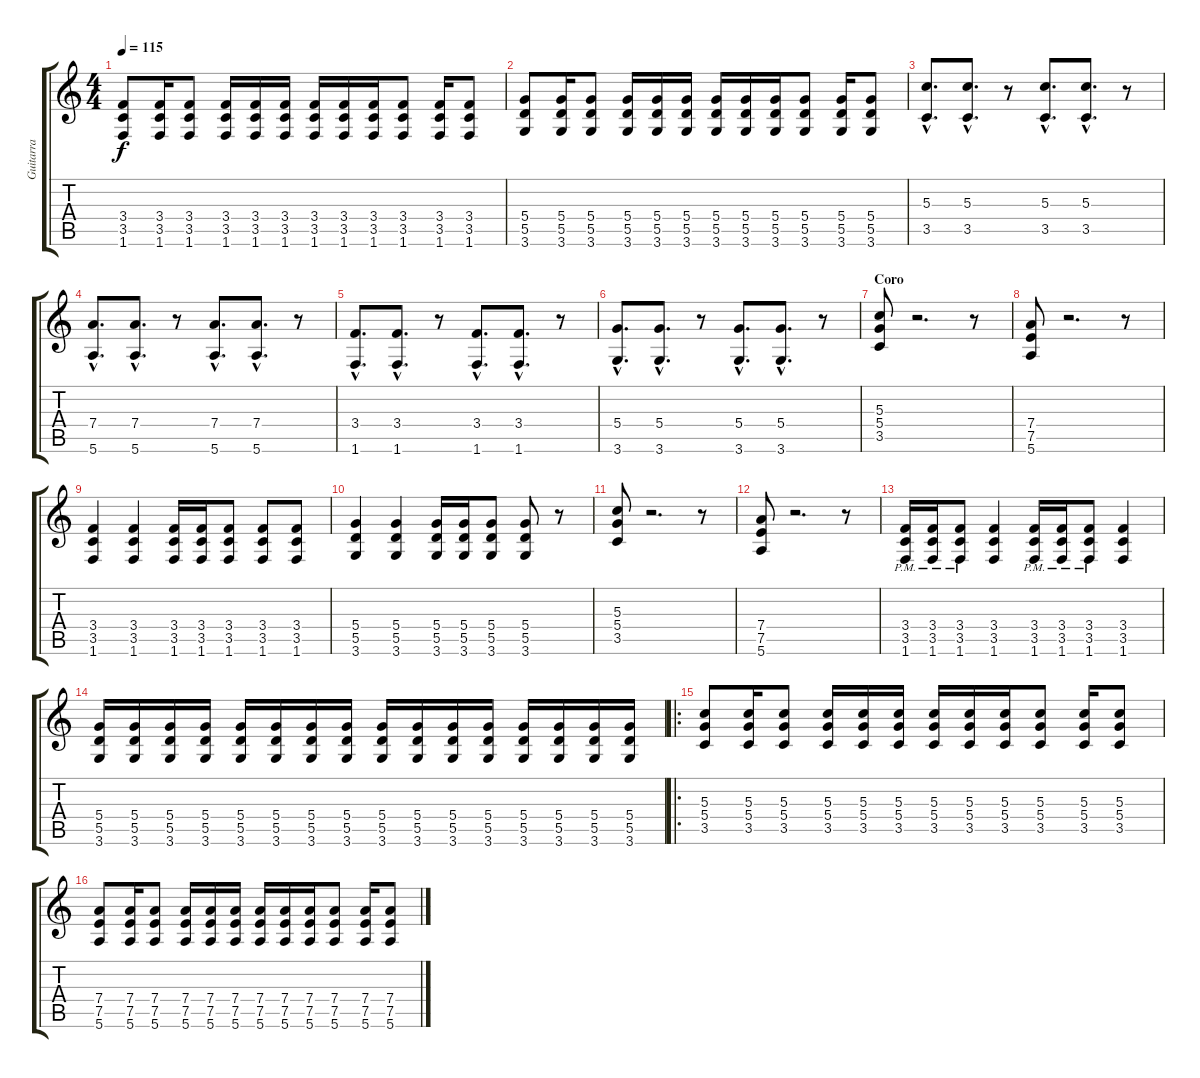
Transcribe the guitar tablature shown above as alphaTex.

\track ("Guitarra" "Guitarra") {instrument distortionguitar}
\staff {score tabs}
\tuning (E4 B3 G3 D3 A2 E2) {hide}
\ts (4 4)
\tempo 115
\clef g2
\ks c
(3.4 3.5 1.6).8{dy f} (3.4 3.5 1.6).16 (3.4 3.5 1.6).8 (3.4 3.5 1.6).16 (3.4 3.5 1.6).16 (3.4 3.5 1.6).16 (3.4 3.5 1.6).16 (3.4 3.5 1.6).16 (3.4 3.5 1.6).16 (3.4 3.5 1.6).8 (3.4 3.5 1.6).16 (3.4 3.5 1.6).8 |
(5.4 5.5 3.6).8 (5.4 5.5 3.6).16 (5.4 5.5 3.6).8 (5.4 5.5 3.6).16 (5.4 5.5 3.6).16 (5.4 5.5 3.6).16 (5.4 5.5 3.6).16 (5.4 5.5 3.6).16 (5.4 5.5 3.6).16 (5.4 5.5 3.6).8 (5.4 5.5 3.6).16 (5.4 5.5 3.6).8 |
(5.3{hac} 3.5{hac}).8{d} (5.3{hac} 3.5{hac}).8{d} r.8 (5.3{hac} 3.5{hac}).8{d} (5.3{hac} 3.5{hac}).8{d} r.8 |
(7.4{hac} 5.6{hac}).8{d} (7.4{hac} 5.6{hac}).8{d} r.8 (7.4{hac} 5.6{hac}).8{d} (7.4{hac} 5.6{hac}).8{d} r.8 |
(3.4{hac} 1.6{hac}).8{d} (3.4{hac} 1.6{hac}).8{d} r.8 (3.4{hac} 1.6{hac}).8{d} (3.4{hac} 1.6{hac}).8{d} r.8 |
(5.4{hac} 3.6{hac}).8{d} (5.4{hac} 3.6{hac}).8{d} r.8 (5.4{hac} 3.6{hac}).8{d} (5.4{hac} 3.6{hac}).8{d} r.8 |
\section ("" "Coro")
(5.3 5.4 3.5).8 r.2{d} r.8 |
(7.4 7.5 5.6).8 r.2{d} r.8 |
(3.4 3.5 1.6).4 (3.4 3.5 1.6).4 (3.4 3.5 1.6).16 (3.4 3.5 1.6).16 (3.4 3.5 1.6).8 (3.4 3.5 1.6).8 (3.4 3.5 1.6).8 |
(5.4 5.5 3.6).4 (5.4 5.5 3.6).4 (5.4 5.5 3.6).16 (5.4 5.5 3.6).16 (5.4 5.5 3.6).8 (5.4 5.5 3.6).8 r.8 |
(5.3 5.4 3.5).8 r.2{d} r.8 |
(7.4 7.5 5.6).8 r.2{d} r.8 |
(3.4{pm} 3.5{pm} 1.6{pm}).16 (3.4{pm} 3.5{pm} 1.6{pm}).16 (3.4{pm} 3.5{pm} 1.6{pm}).8 (3.4 3.5 1.6).4 (3.4{pm} 3.5{pm} 1.6{pm}).16 (3.4{pm} 3.5{pm} 1.6{pm}).16 (3.4{pm} 3.5{pm} 1.6{pm}).8 (3.4 3.5 1.6).4 |
(5.4 5.5 3.6).16 (5.4 5.5 3.6).16 (5.4 5.5 3.6).16 (5.4 5.5 3.6).16 (5.4 5.5 3.6).16 (5.4 5.5 3.6).16 (5.4 5.5 3.6).16 (5.4 5.5 3.6).16 (5.4 5.5 3.6).16 (5.4 5.5 3.6).16 (5.4 5.5 3.6).16 (5.4 5.5 3.6).16 (5.4 5.5 3.6).16 (5.4 5.5 3.6).16 (5.4 5.5 3.6).16 (5.4 5.5 3.6).16 |
\ro
(5.3 5.4 3.5).8 (5.3 5.4 3.5).16 (5.3 5.4 3.5).8 (5.3 5.4 3.5).16 (5.3 5.4 3.5).16 (5.3 5.4 3.5).16 (5.3 5.4 3.5).16 (5.3 5.4 3.5).16 (5.3 5.4 3.5).16 (5.3 5.4 3.5).8 (5.3 5.4 3.5).16 (5.3 5.4 3.5).8 |
(7.4 7.5 5.6).8 (7.4 7.5 5.6).16 (7.4 7.5 5.6).8 (7.4 7.5 5.6).16 (7.4 7.5 5.6).16 (7.4 7.5 5.6).16 (7.4 7.5 5.6).16 (7.4 7.5 5.6).16 (7.4 7.5 5.6).16 (7.4 7.5 5.6).8 (7.4 7.5 5.6).16 (7.4 7.5 5.6).8
